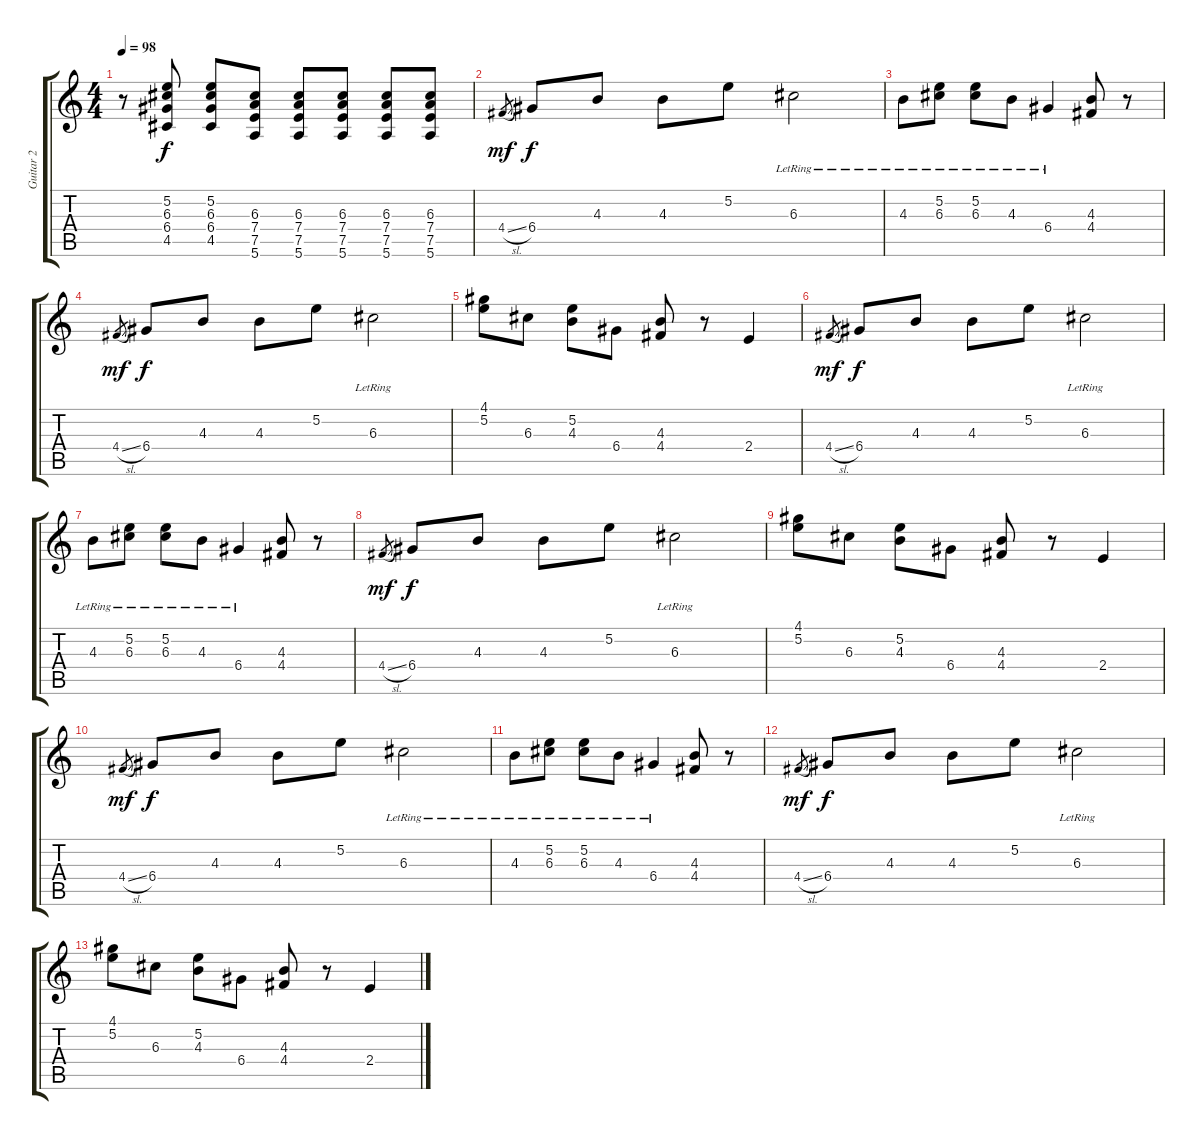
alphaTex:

\track ("Guitar 2" "Guitar 2") {instrument acousticguitarsteel}
\staff {score tabs}
\tuning (E4 B3 G3 D3 A2 E2) {hide}
\ts (4 4)
\tempo 98
\clef g2
\ks c
r.8{dy f} (5.2 6.3 6.4 4.5).8 (5.2 6.3 6.4 4.5).8 (6.3 7.4 7.5 5.6).8 (6.3 7.4 7.5 5.6).8 (6.3 7.4 7.5 5.6).8 (6.3 7.4 7.5 5.6).8 (6.3 7.4 7.5 5.6).8 |
4.4{sl}.8{gr dy mf} 6.4.8{dy f} 4.3.8 4.3.8 5.2.8 6.3{lr}.2 |
4.3{lr}.8 (5.2{lr} 6.3{lr}).8 (5.2{lr} 6.3{lr}).8 4.3{lr}.8 6.4{lr}.4 (4.3 4.4).8 r.8 |
4.4{sl}.8{gr dy mf} 6.4.8{dy f} 4.3.8 4.3.8 5.2.8 6.3{lr}.2 |
(4.1 5.2).8 6.3.8 (5.2 4.3).8 6.4.8 (4.3 4.4).8 r.8 2.4.4 |
4.4{sl}.8{gr dy mf} 6.4.8{dy f} 4.3.8 4.3.8 5.2.8 6.3{lr}.2 |
4.3{lr}.8 (5.2{lr} 6.3{lr}).8 (5.2{lr} 6.3{lr}).8 4.3{lr}.8 6.4{lr}.4 (4.3 4.4).8 r.8 |
4.4{sl}.8{gr dy mf} 6.4.8{dy f} 4.3.8 4.3.8 5.2.8 6.3{lr}.2 |
(4.1 5.2).8 6.3.8 (5.2 4.3).8 6.4.8 (4.3 4.4).8 r.8 2.4.4 |
4.4{sl}.8{gr dy mf} 6.4.8{dy f} 4.3.8 4.3.8 5.2.8 6.3{lr}.2 |
4.3{lr}.8 (5.2{lr} 6.3{lr}).8 (5.2{lr} 6.3{lr}).8 4.3{lr}.8 6.4{lr}.4 (4.3 4.4).8 r.8 |
4.4{sl}.8{gr dy mf} 6.4.8{dy f} 4.3.8 4.3.8 5.2.8 6.3{lr}.2 |
(4.1 5.2).8 6.3.8 (5.2 4.3).8 6.4.8 (4.3 4.4).8 r.8 2.4.4
